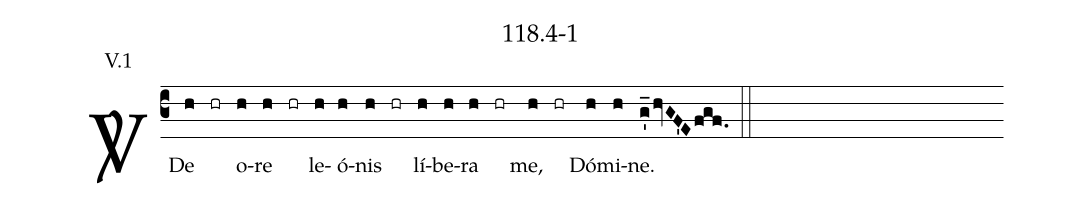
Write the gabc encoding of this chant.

name: 118.4-1;
annotation: V.1;
def-m1: \grealign;
%%
%(c3)<sp>V/</sp>~{E}([em1]h)go(h  ) di(h)xi~:(h   ) Dó(h)mi(h)ne(h) mi(h)se(h)ré(h)re(h) me(h )i.([em1]g_'hvGF'Efgf.) (::)
(c3)<sp>V/</sp>~D{e}([em1]h) (hr) o(h)re(h) (hr) le(h)ó(h)nis(h) (hr) lí(h)be(h)ra(h) (hr) me,(h) (hr) Dó(h)mi(h)ne.([em1]g_'hvGF'Efgf.) (::)
